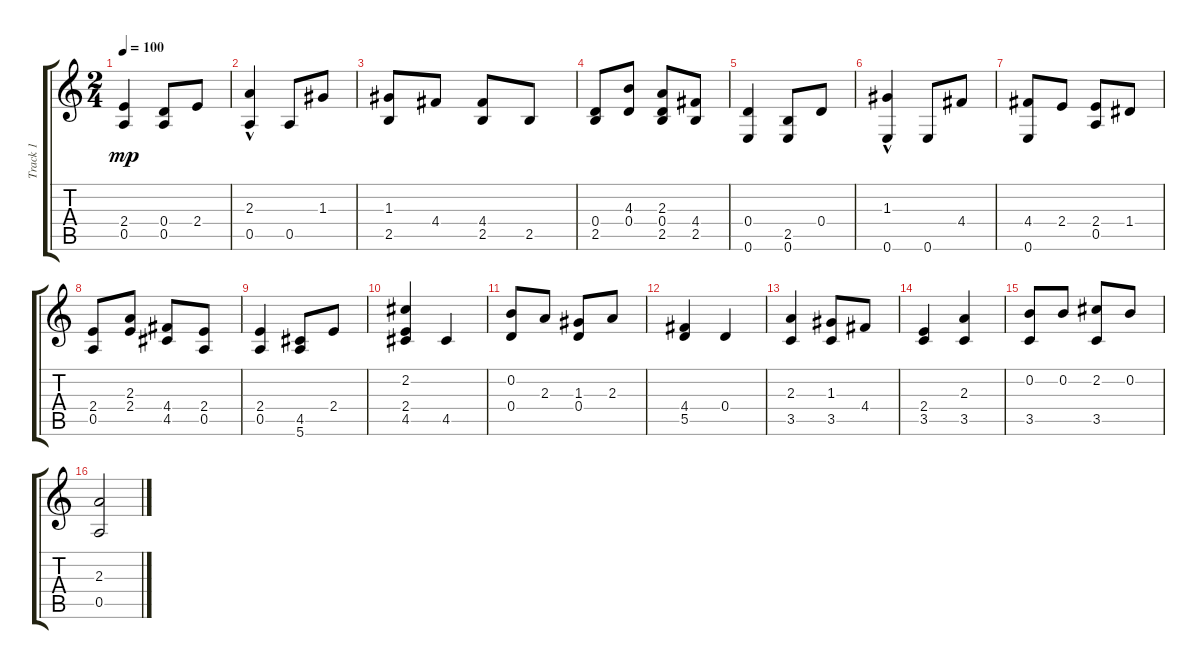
\track ("Track 1" "Track 1") {instrument acousticguitarsteel}
\staff {score tabs}
\tuning (E4 B3 G3 D3 A2 E2) {hide}
\ts (2 4)
\tempo 100
\clef g2
\ks c
(2.4 0.5).4{dy mp} (0.4 0.5).8 2.4.8 |
(2.3{hac} 0.5).4 0.5.8 1.3.8 |
(1.3 2.5).8 4.4.8 (4.4 2.5).8 2.5.8 |
(0.4 2.5).8 (4.3 0.4).8 (2.3 0.4 2.5).8 (4.4 2.5).8 |
(0.4 0.6).4 (2.5 0.6).8 0.4.8 |
(1.3{hac} 0.6).4 0.6.8 4.4.8 |
(4.4 0.6).8 2.4.8 (2.4 0.5).8 1.4.8 |
(2.4 0.5).8 (2.3 2.4).8 (4.4 4.5).8 (2.4 0.5).8 |
(2.4 0.5).4 (4.5 5.6).8 2.4.8 |
(2.2 2.4 4.5).4 4.5.4 |
(0.2 0.4).8 2.3.8 (1.3 0.4).8 2.3.8 |
(4.4 5.5).4 0.4.4 |
(2.3 3.5).4 (1.3 3.5).8 4.4.8 |
(2.4 3.5).4 (2.3 3.5).4 |
(0.2 3.5).8 0.2.8 (2.2 3.5).8 0.2.8 |
(2.3 0.5).2
